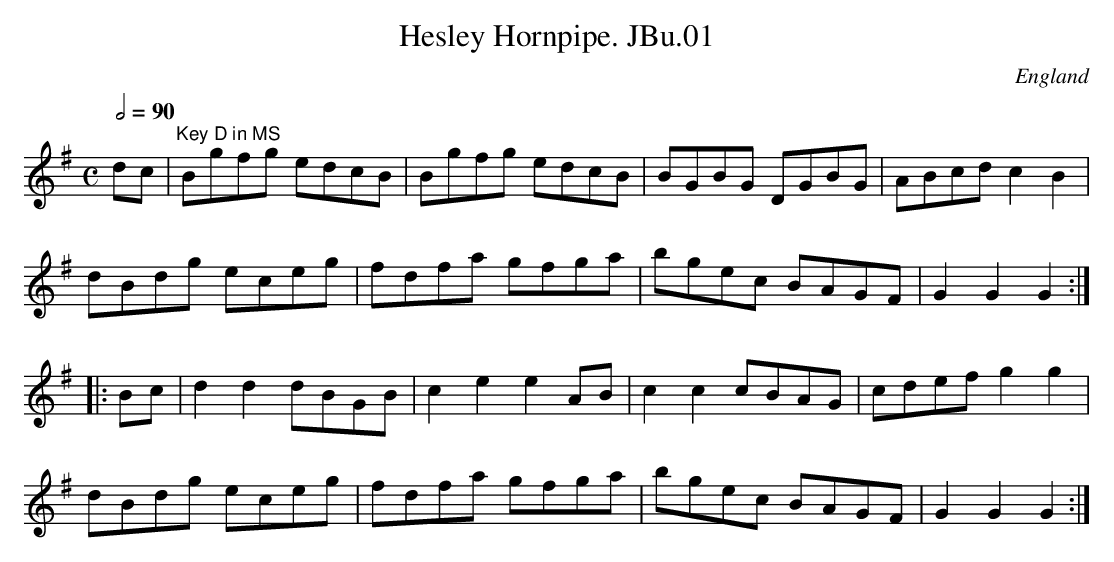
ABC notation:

X:1
T:Hesley Hornpipe. JBu.01
O:England
M:C
L:1/8
Q:1/2=90
K:G major
dc|"^Key D in MS"Bgfg edcB|Bgfg edcB|BGBG DGBG|ABcd c2B2|
dBdg eceg|fdfa gfga|bgec BAGF|G2G2G2:|
|:Bc|d2d2dBGB|c2e2e2AB|c2c2cBAG|cdef g2g2|
dBdg eceg|fdfa gfga|bgec BAGF|G2G2G2:|
